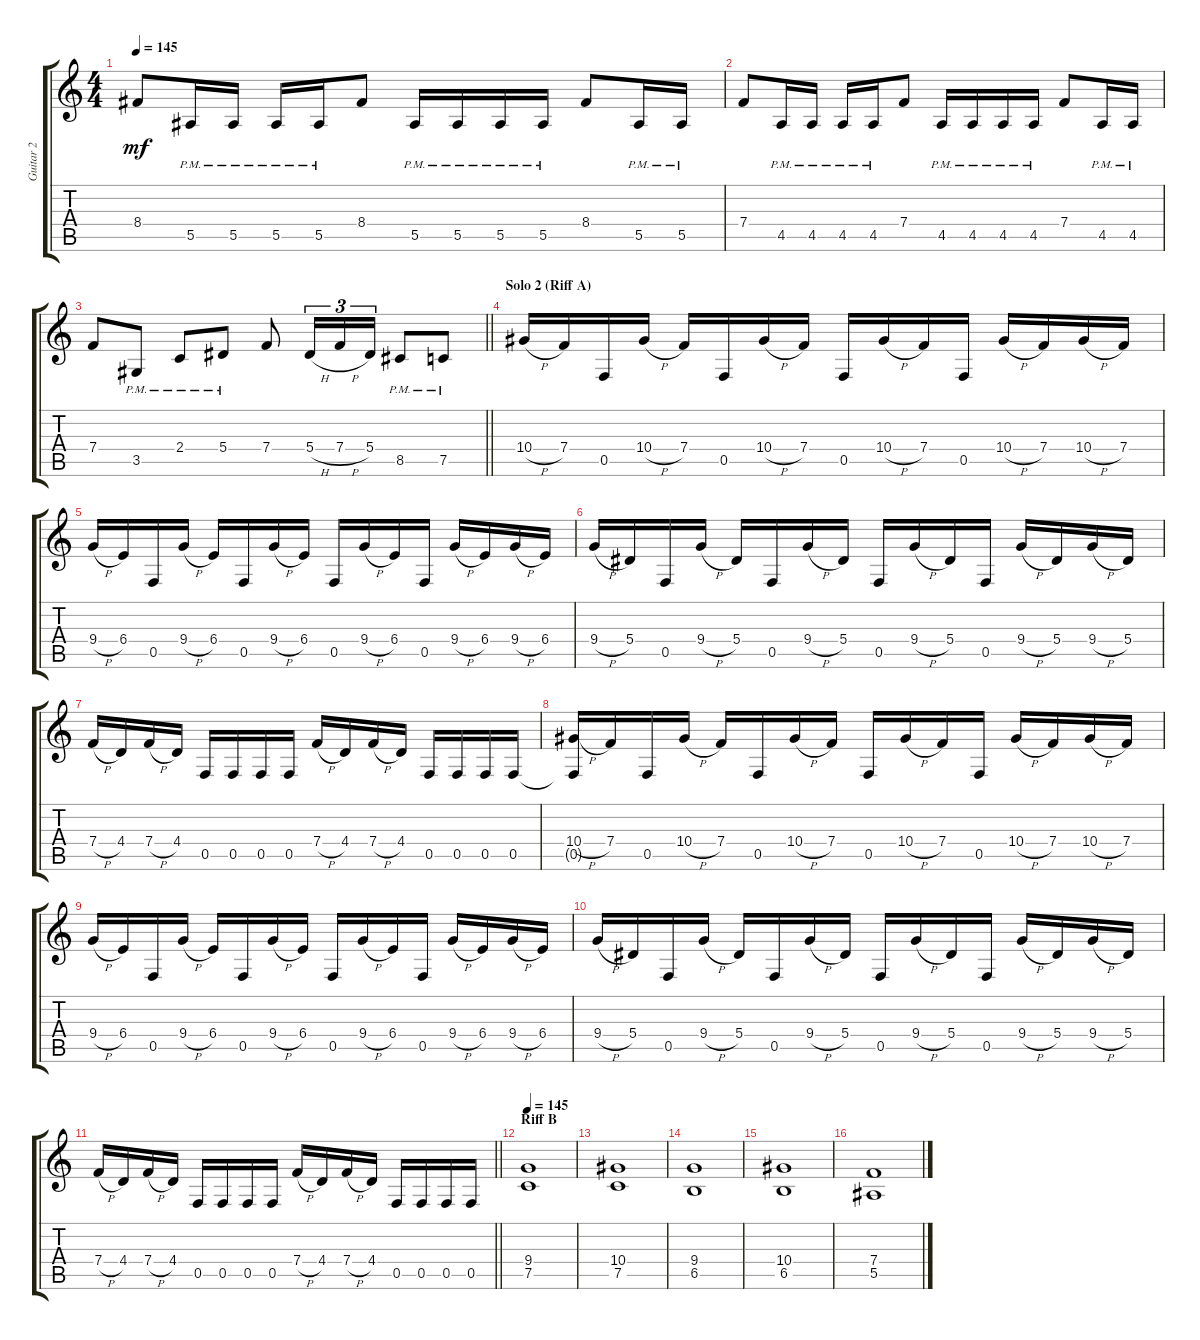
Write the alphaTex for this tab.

\track ("Guitar 2" "Guitar 2") {instrument distortionguitar}
\staff {score tabs}
\tuning (C4 G3 Eb3 Bb2 F2 C2) {hide}
\ts (4 4)
\tempo 145
\clef g2
\ks c
8.4.8{dy mf} 5.5{pm}.16 5.5{pm}.16 5.5{pm}.16 5.5{pm}.16 8.4.8 5.5{pm}.16 5.5{pm}.16 5.5{pm}.16 5.5{pm}.16 8.4.8 5.5{pm}.16 5.5{pm}.16 |
7.4.8 4.5{pm}.16 4.5{pm}.16 4.5{pm}.16 4.5{pm}.16 7.4.8 4.5{pm}.16 4.5{pm}.16 4.5{pm}.16 4.5{pm}.16 7.4.8 4.5{pm}.16 4.5{pm}.16 |
\barLineRight lightlight
7.4.8 3.5{pm}.8 2.4{pm}.8 5.4{pm}.8 7.4.8 5.4{h}.16{tu (3 2)} 7.4{h}.16{tu (3 2)} 5.4.16{tu (3 2)} 8.5{pm}.8 7.5{pm}.8 |
\section ("" "Solo 2 (Riff A)")
10.4{h}.16 7.4.16 0.5.16 10.4{h}.16 7.4.16 0.5.16 10.4{h}.16 7.4.16 0.5.16 10.4{h}.16 7.4.16 0.5.16 10.4{h}.16 7.4.16 10.4{h}.16 7.4.16 |
9.4{h}.16 6.4.16 0.5.16 9.4{h}.16 6.4.16 0.5.16 9.4{h}.16 6.4.16 0.5.16 9.4{h}.16 6.4.16 0.5.16 9.4{h}.16 6.4.16 9.4{h}.16 6.4.16 |
9.4{h}.16 5.4.16 0.5.16 9.4{h}.16 5.4.16 0.5.16 9.4{h}.16 5.4.16 0.5.16 9.4{h}.16 5.4.16 0.5.16 9.4{h}.16 5.4.16 9.4{h}.16 5.4.16 |
7.4{h}.16 4.4.16 7.4{h}.16 4.4.16 0.5.16 0.5.16 0.5.16 0.5.16 7.4{h}.16 4.4.16 7.4{h}.16 4.4.16 0.5.16 0.5.16 0.5.16 0.5.16 |
(10.4{h} 0.5{t}).16 7.4.16 0.5.16 10.4{h}.16 7.4.16 0.5.16 10.4{h}.16 7.4.16 0.5.16 10.4{h}.16 7.4.16 0.5.16 10.4{h}.16 7.4.16 10.4{h}.16 7.4.16 |
9.4{h}.16 6.4.16 0.5.16 9.4{h}.16 6.4.16 0.5.16 9.4{h}.16 6.4.16 0.5.16 9.4{h}.16 6.4.16 0.5.16 9.4{h}.16 6.4.16 9.4{h}.16 6.4.16 |
9.4{h}.16 5.4.16 0.5.16 9.4{h}.16 5.4.16 0.5.16 9.4{h}.16 5.4.16 0.5.16 9.4{h}.16 5.4.16 0.5.16 9.4{h}.16 5.4.16 9.4{h}.16 5.4.16 |
\barLineRight lightlight
7.4{h}.16 4.4.16 7.4{h}.16 4.4.16 0.5.16 0.5.16 0.5.16 0.5.16 7.4{h}.16 4.4.16 7.4{h}.16 4.4.16 0.5.16 0.5.16 0.5.16 0.5.16 |
\section ("" "Riff B")
\tempo 145
(9.4 7.5).1 |
(10.4 7.5).1 |
(9.4 6.5).1 |
(10.4 6.5).1 |
(7.4 5.5).1
